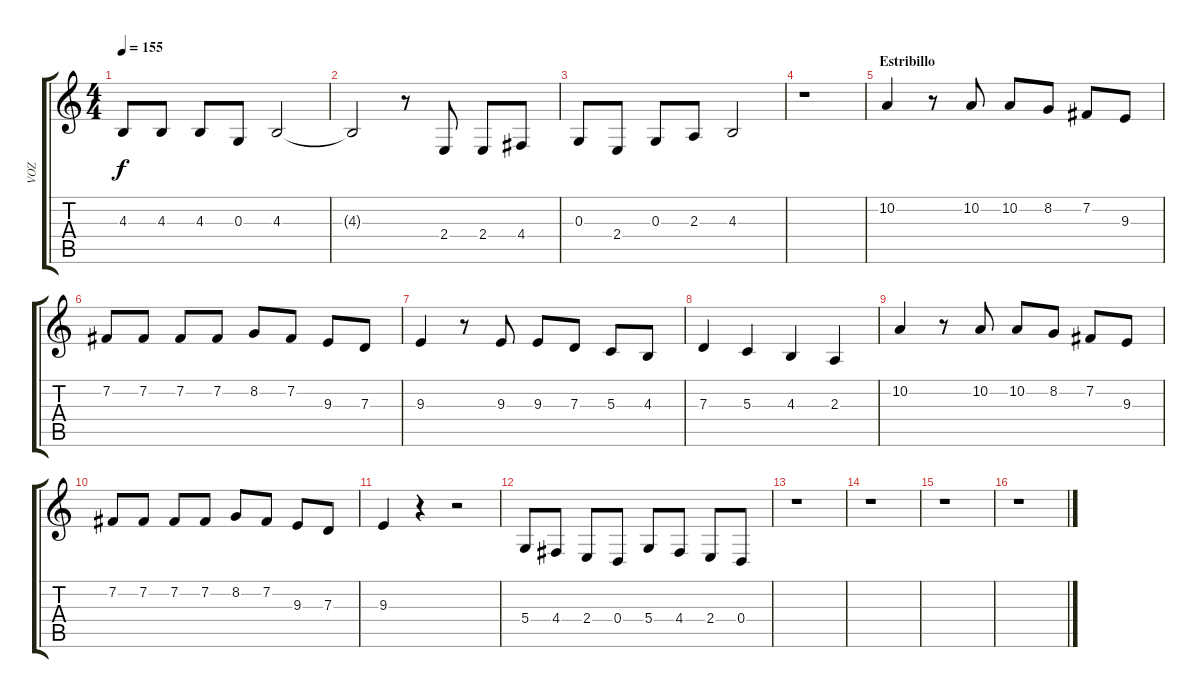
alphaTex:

\track ("VOZ" "VOZ") {instrument voiceoohs}
\staff {score tabs}
\tuning (E4 B3 G3 D3 A2 E2) {hide}
\ts (4 4)
\tempo 155
\clef g2
\ks c
4.3.8{dy f} 4.3.8 4.3.8 0.3.8 4.3.2 |
4.3{t}.2 r.8 2.4.8 2.4.8 4.4.8 |
0.3.8 2.4.8 0.3.8 2.3.8 4.3.2 |
r.1 |
\section ("" "Estribillo")
10.2.4 r.8 10.2.8 10.2.8 8.2.8 7.2.8 9.3.8 |
7.2.8 7.2.8 7.2.8 7.2.8 8.2.8 7.2.8 9.3.8 7.3.8 |
9.3.4 r.8 9.3.8 9.3.8 7.3.8 5.3.8 4.3.8 |
7.3.4 5.3.4 4.3.4 2.3.4 |
10.2.4 r.8 10.2.8 10.2.8 8.2.8 7.2.8 9.3.8 |
7.2.8 7.2.8 7.2.8 7.2.8 8.2.8 7.2.8 9.3.8 7.3.8 |
9.3.4 r.4 r.2 |
5.4.8 4.4.8 2.4.8 0.4.8 5.4.8 4.4.8 2.4.8 0.4.8 |
r.1 |
r.1 |
r.1 |
r.1
